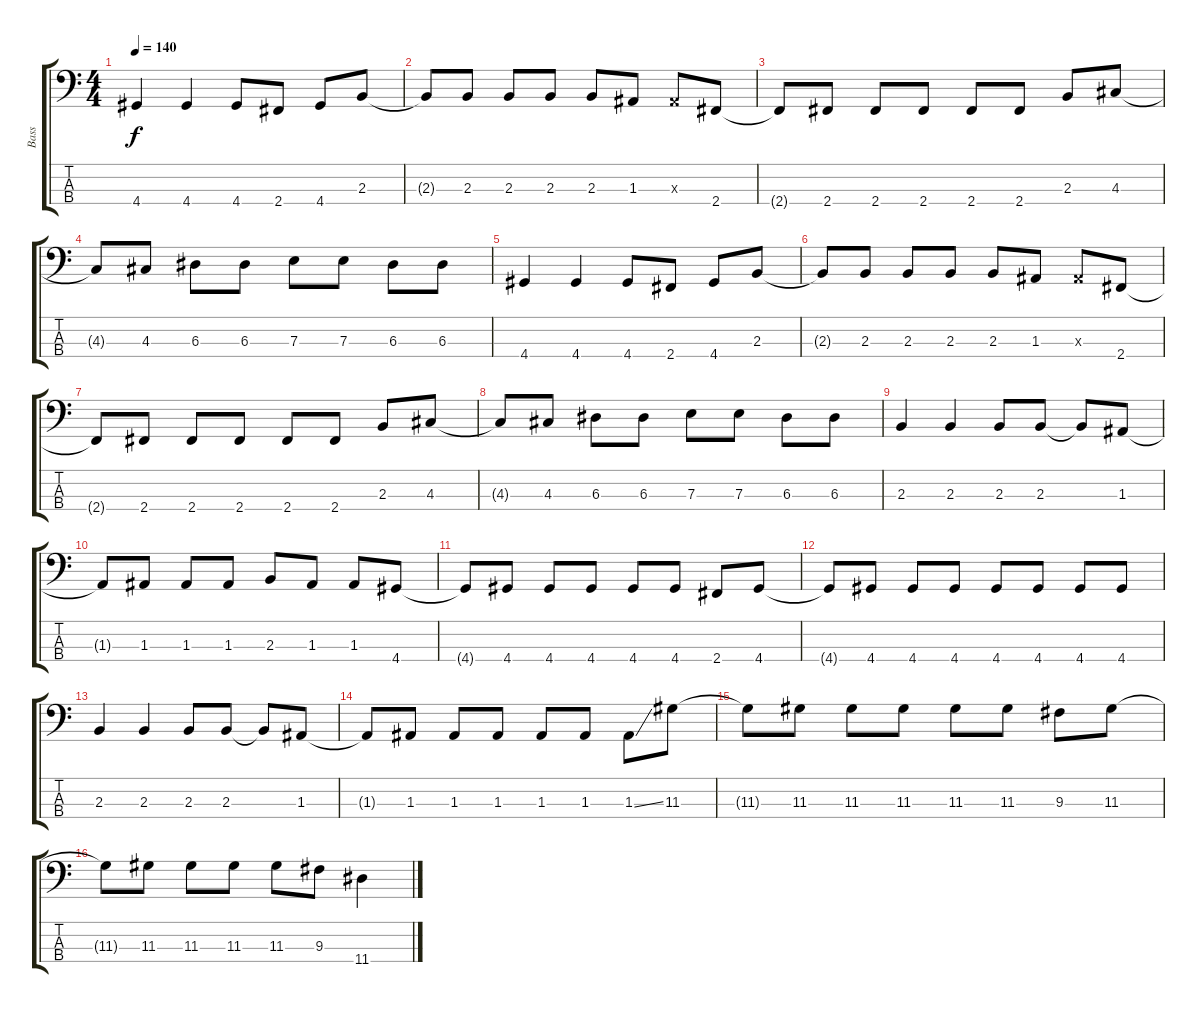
\track ("Bass" "Bass") {instrument electricbassfinger}
\staff {score tabs}
\tuning (G2 D2 A1 E1) {hide}
\ts (4 4)
\tempo 140
\clef f4
\ks c
4.4.4{dy f} 4.4.4 4.4.8 2.4.8 4.4.8 2.3.8 |
2.3{t}.8 2.3.8 2.3.8 2.3.8 2.3.8 1.3.8 1.3{x}.8 2.4.8 |
2.4{t}.8 2.4.8 2.4.8 2.4.8 2.4.8 2.4.8 2.3.8 4.3.8 |
4.3{t}.8 4.3.8 6.3.8 6.3.8 7.3.8 7.3.8 6.3.8 6.3.8 |
4.4.4 4.4.4 4.4.8 2.4.8 4.4.8 2.3.8 |
2.3{t}.8 2.3.8 2.3.8 2.3.8 2.3.8 1.3.8 1.3{x}.8 2.4.8 |
2.4{t}.8 2.4.8 2.4.8 2.4.8 2.4.8 2.4.8 2.3.8 4.3.8 |
4.3{t}.8 4.3.8 6.3.8 6.3.8 7.3.8 7.3.8 6.3.8 6.3.8 |
2.3.4 2.3.4 2.3.8 2.3.8 2.3{t}.8 1.3.8 |
1.3{t}.8 1.3.8 1.3.8 1.3.8 2.3.8 1.3.8 1.3.8 4.4.8 |
4.4{t}.8 4.4.8 4.4.8 4.4.8 4.4.8 4.4.8 2.4.8 4.4.8 |
4.4{t}.8 4.4.8 4.4.8 4.4.8 4.4.8 4.4.8 4.4.8 4.4.8 |
2.3.4 2.3.4 2.3.8 2.3.8 2.3{t}.8 1.3.8 |
1.3{t}.8 1.3.8 1.3.8 1.3.8 1.3.8 1.3.8 1.3{ss}.8 11.3.8 |
11.3{t}.8 11.3.8 11.3.8 11.3.8 11.3.8 11.3.8 9.3.8 11.3.8 |
11.3{t}.8 11.3.8 11.3.8 11.3.8 11.3.8 9.3.8 11.4{ss}.4
